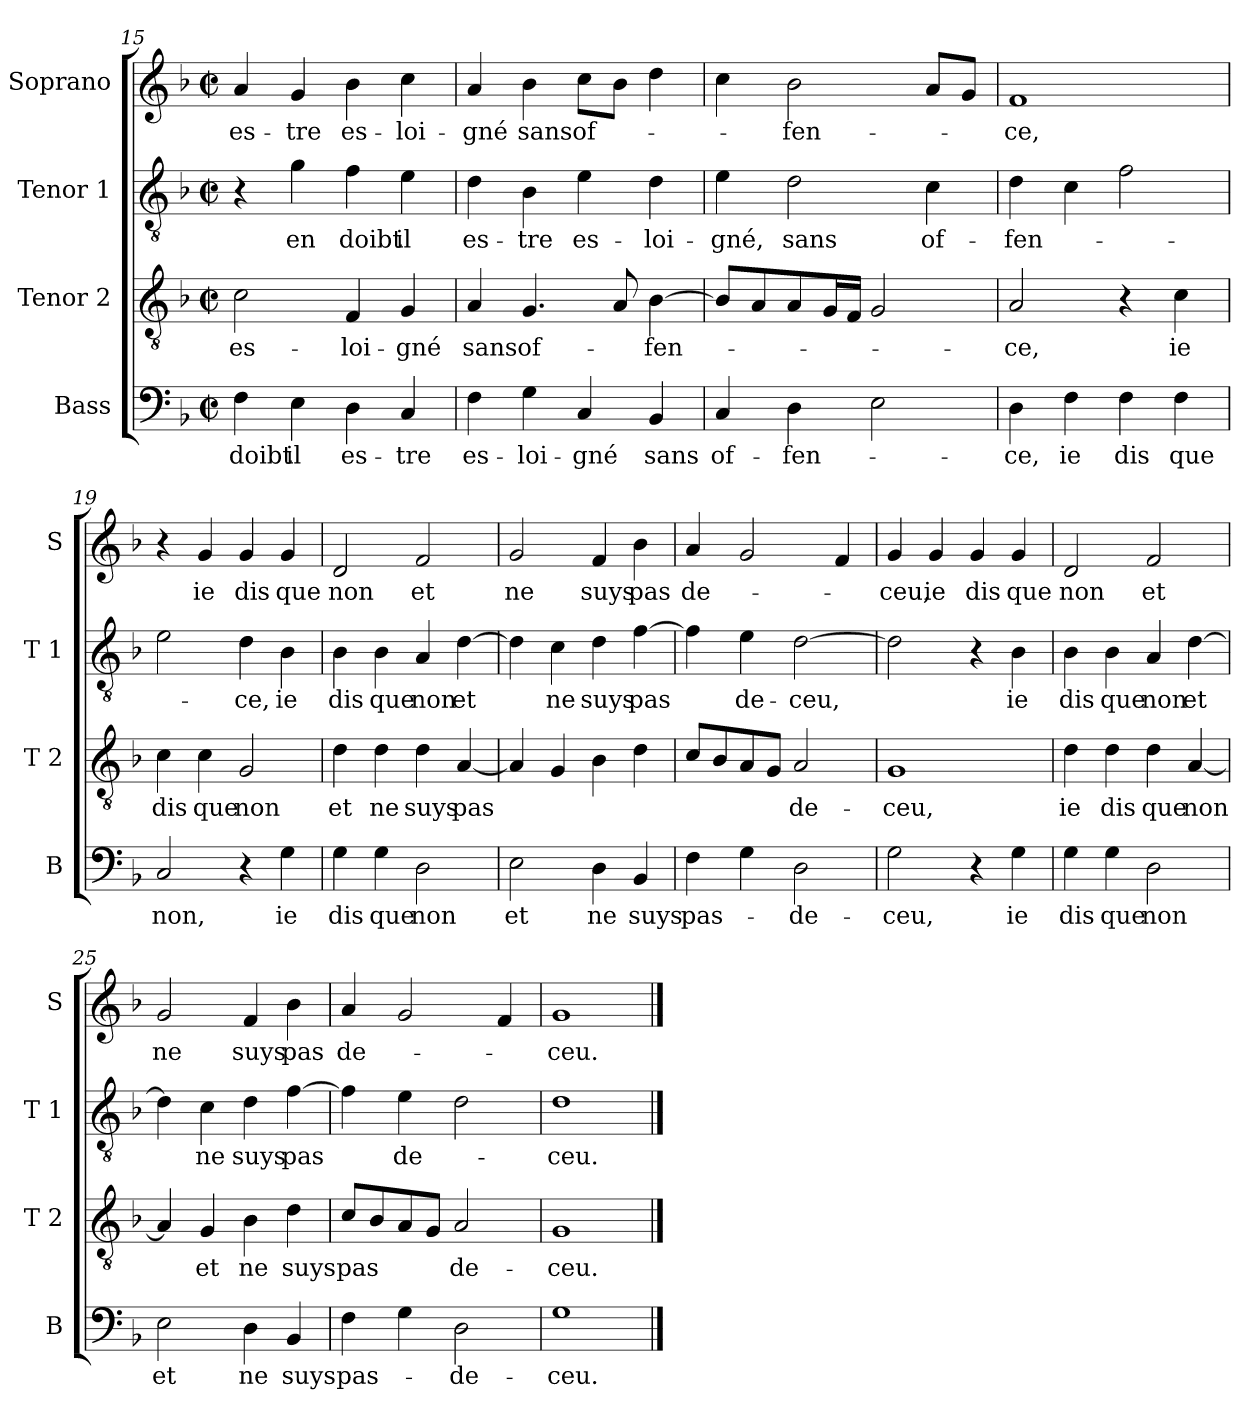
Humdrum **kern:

**kern	**text	**kern	**text	**kern	**text	**kern	**text
*part4	*part4	*part3	*part3	*part2	*part2	*part1	*part1
*staff4	*staff4	*staff3	*staff3	*staff2	*staff2	*staff1	*staff1
*I"Bass	*	*I"Tenor 2	*	*I"Tenor 1	*	*I"Soprano	*
*I'B	*	*I'T 2	*	*I'T 1	*	*I'S	*
*clefF4	*	*clefGv2	*	*clefGv2	*	*clefG2	*
*k[b-]	*	*k[b-]	*	*k[b-]	*	*k[b-]	*
*F:	*	*F:	*	*F:	*	*F:	*
*M2/2	*	*M2/2	*	*M2/2	*	*M2/2	*
*met(c|)	*	*met(c|)	*	*met(c|)	*	*met(c|)	*
=15	=15	=15	=15	=15	=15	=15	=15
!	!LO:LY:b	!	!LO:LY:b	!	!	!	!LO:LY:b
4F\	doibt	2c\	es-	4r	.	4a/	es-
!	!LO:LY:b	!	!	!	!LO:LY:b	!	!LO:LY:b
4E\	il	.	.	4g\	en	4g/	-tre
!	!LO:LY:b	!	!LO:LY:b	!	!LO:LY:b	!	!LO:LY:b
4D\	es-	4F/	-loi-	4f\	doibt	4b-\	es-
!	!LO:LY:b	!	!LO:LY:b	!	!LO:LY:b	!	!LO:LY:b
4C/	-tre	4G/	-gné	4e\	il	4cc\	-loi-
!!LO:LB:g=z
=16	=16	=16	=16	=16	=16	=16	=16
!	!LO:LY:b	!	!LO:LY:b	!	!LO:LY:b	!	!LO:LY:b
4F\	es-	4A/	sans	4d\	es-	4a/	-gné
!	!LO:LY:b	!	!LO:LY:b	!	!LO:LY:b	!	!LO:LY:b
4G\	-loi-	4.G/	of-	4B-\	-tre	4b-\	sans
!	!LO:LY:b	!	!	!	!LO:LY:b	!	!LO:LY:b
4C/	-gné	.	.	4e\	es-	8cc\L	of-
.	.	8A/	.	.	.	8b-\J	.
!	!LO:LY:b	!	!LO:LY:b	!	!LO:LY:b	!	!
4BB-/	sans	[4B-\	-fen-	4d\	-loi-	4dd\	.
=17	=17	=17	=17	=17	=17	=17	=17
!	!LO:LY:b	!	!	!	!LO:LY:b	!	!
4C/	of-	8B-/L]	.	4e\	-gné,	4cc\	.
.	.	8A/	.	.	.	.	.
!	!LO:LY:b	!	!	!	!LO:LY:b	!	!LO:LY:b
4D\	-fen-	8A/	.	2d\	sans	2b-\	-fen-
.	.	16G/L	.	.	.	.	.
.	.	16F/JJ	.	.	.	.	.
2E\	.	2G/	.	.	.	.	.
!	!	!	!	!	!LO:LY:b	!	!
.	.	.	.	4c\	of-	8a/L	.
.	.	.	.	.	.	8g/J	.
=18	=18	=18	=18	=18	=18	=18	=18
!	!LO:LY:b	!	!LO:LY:b	!	!LO:LY:b	!	!LO:LY:b
4D\	-ce,	2A/	-ce,	4d\	-fen-	1f	-ce,
!	!LO:LY:b	!	!	!	!	!	!
4F\	ie	.	.	4c\	.	.	.
!	!LO:LY:b	!	!	!	!	!	!
4F\	dis	4r	.	2f\	.	.	.
!	!LO:LY:b	!	!LO:LY:b	!	!	!	!
4F\	que	4c\	ie	.	.	.	.
=19	=19	=19	=19	=19	=19	=19	=19
!	!LO:LY:b	!	!LO:LY:b	!	!	!	!
2C/	non,	4c\	dis	2e\	.	4r	.
!	!	!	!LO:LY:b	!	!	!	!LO:LY:b
.	.	4c\	que	.	.	4g/	ie
!	!	!	!LO:LY:b	!	!LO:LY:b	!	!LO:LY:b
4r	.	2G/	non	4d\	-ce,	4g/	dis
!	!LO:LY:b	!	!	!	!LO:LY:b	!	!LO:LY:b
4G\	ie	.	.	4B-\	ie	4g/	que
=20	=20	=20	=20	=20	=20	=20	=20
!	!LO:LY:b	!	!LO:LY:b	!	!LO:LY:b	!	!LO:LY:b
4G\	dis	4d\	et	4B-\	dis	2d/	non
!	!LO:LY:b	!	!LO:LY:b	!	!LO:LY:b	!	!
4G\	que	4d\	ne	4B-\	que	.	.
!	!LO:LY:b	!	!LO:LY:b	!	!LO:LY:b	!	!LO:LY:b
2D\	non	4d\	suys	4A/	non	2f/	et
!	!	!	!LO:LY:b	!	!LO:LY:b	!	!
.	.	[4A/	pas	[4d\	et	.	.
=21	=21	=21	=21	=21	=21	=21	=21
!	!LO:LY:b	!	!	!	!	!	!LO:LY:b
2E\	et	4A/]	.	4d\]	.	2g/	ne
!	!	!	!	!	!LO:LY:b	!	!
.	.	4G/	.	4c\	ne	.	.
!	!LO:LY:b	!	!	!	!LO:LY:b	!	!LO:LY:b
4D\	ne	4B-\	.	4d\	suys	4f/	suys
!	!LO:LY:b	!	!	!	!LO:LY:b	!	!LO:LY:b
4BB-/	suys	4d\	.	[4f\	pas	4b-\	pas
!!LO:LB:g=z
=22	=22	=22	=22	=22	=22	=22	=22
!	!LO:LY:b	!	!	!	!	!	!LO:LY:b
4F\	pas-	8c/L	.	4f\]	.	4a/	de-
.	.	8B-/	.	.	.	.	.
!	!	!	!	!	!LO:LY:b	!	!
4G\	.	8A/	.	4e\	de-	2g/	.
.	.	8G/J	.	.	.	.	.
!	!LO:LY:b	!	!LO:LY:b	!	!LO:LY:b	!	!
2D\	-de-	2A/	de-	[2d\	-ceu,	.	.
.	.	.	.	.	.	4f/	.
=23	=23	=23	=23	=23	=23	=23	=23
!	!LO:LY:b	!	!LO:LY:b	!	!	!	!LO:LY:b
2G\	-ceu,	1G	-ceu,	2d\]	.	4g/	-ceu,
!	!	!	!	!	!	!	!LO:LY:b
.	.	.	.	.	.	4g/	ie
!	!	!	!	!	!	!	!LO:LY:b
4r	.	.	.	4r	.	4g/	dis
!	!LO:LY:b	!	!	!	!LO:LY:b	!	!LO:LY:b
4G\	ie	.	.	4B-\	ie	4g/	que
=24	=24	=24	=24	=24	=24	=24	=24
!	!LO:LY:b	!	!LO:LY:b	!	!LO:LY:b	!	!LO:LY:b
4G\	dis	4d\	ie	4B-\	dis	2d/	non
!	!LO:LY:b	!	!LO:LY:b	!	!LO:LY:b	!	!
4G\	que	4d\	dis	4B-\	que	.	.
!	!LO:LY:b	!	!LO:LY:b	!	!LO:LY:b	!	!LO:LY:b
2D\	non	4d\	que	4A/	non	2f/	et
!	!	!	!LO:LY:b	!	!LO:LY:b	!	!
.	.	[4A/	non	[4d\	et	.	.
=25	=25	=25	=25	=25	=25	=25	=25
!	!LO:LY:b	!	!	!	!	!	!LO:LY:b
2E\	et	4A/]	.	4d\]	.	2g/	ne
!	!	!	!LO:LY:b	!	!LO:LY:b	!	!
.	.	4G/	et	4c\	ne	.	.
!	!LO:LY:b	!	!LO:LY:b	!	!LO:LY:b	!	!LO:LY:b
4D\	ne	4B-\	ne	4d\	suys	4f/	suys
!	!LO:LY:b	!	!LO:LY:b	!	!LO:LY:b	!	!LO:LY:b
4BB-/	suys	4d\	suys	[4f\	pas	4b-\	pas
=26	=26	=26	=26	=26	=26	=26	=26
!	!LO:LY:b	!	!LO:LY:b	!	!	!	!LO:LY:b
4F\	pas-	8c/L	pas	4f\]	.	4a/	de-
.	.	8B-/	.	.	.	.	.
!	!	!	!	!	!LO:LY:b	!	!
4G\	.	8A/	.	4e\	de-	2g/	.
.	.	8G/J	.	.	.	.	.
!	!LO:LY:b	!	!LO:LY:b	!	!	!	!
2D\	-de-	2A/	de-	2d\	.	.	.
.	.	.	.	.	.	4f/	.
=27	=27	=27	=27	=27	=27	=27	=27
!	!LO:LY:b	!	!LO:LY:b	!	!LO:LY:b	!	!LO:LY:b
1G	-ceu.	1G	-ceu.	1d	-ceu.	1g	-ceu.
==	==	==	==	==	==	==	==
*-	*-	*-	*-	*-	*-	*-	*-
